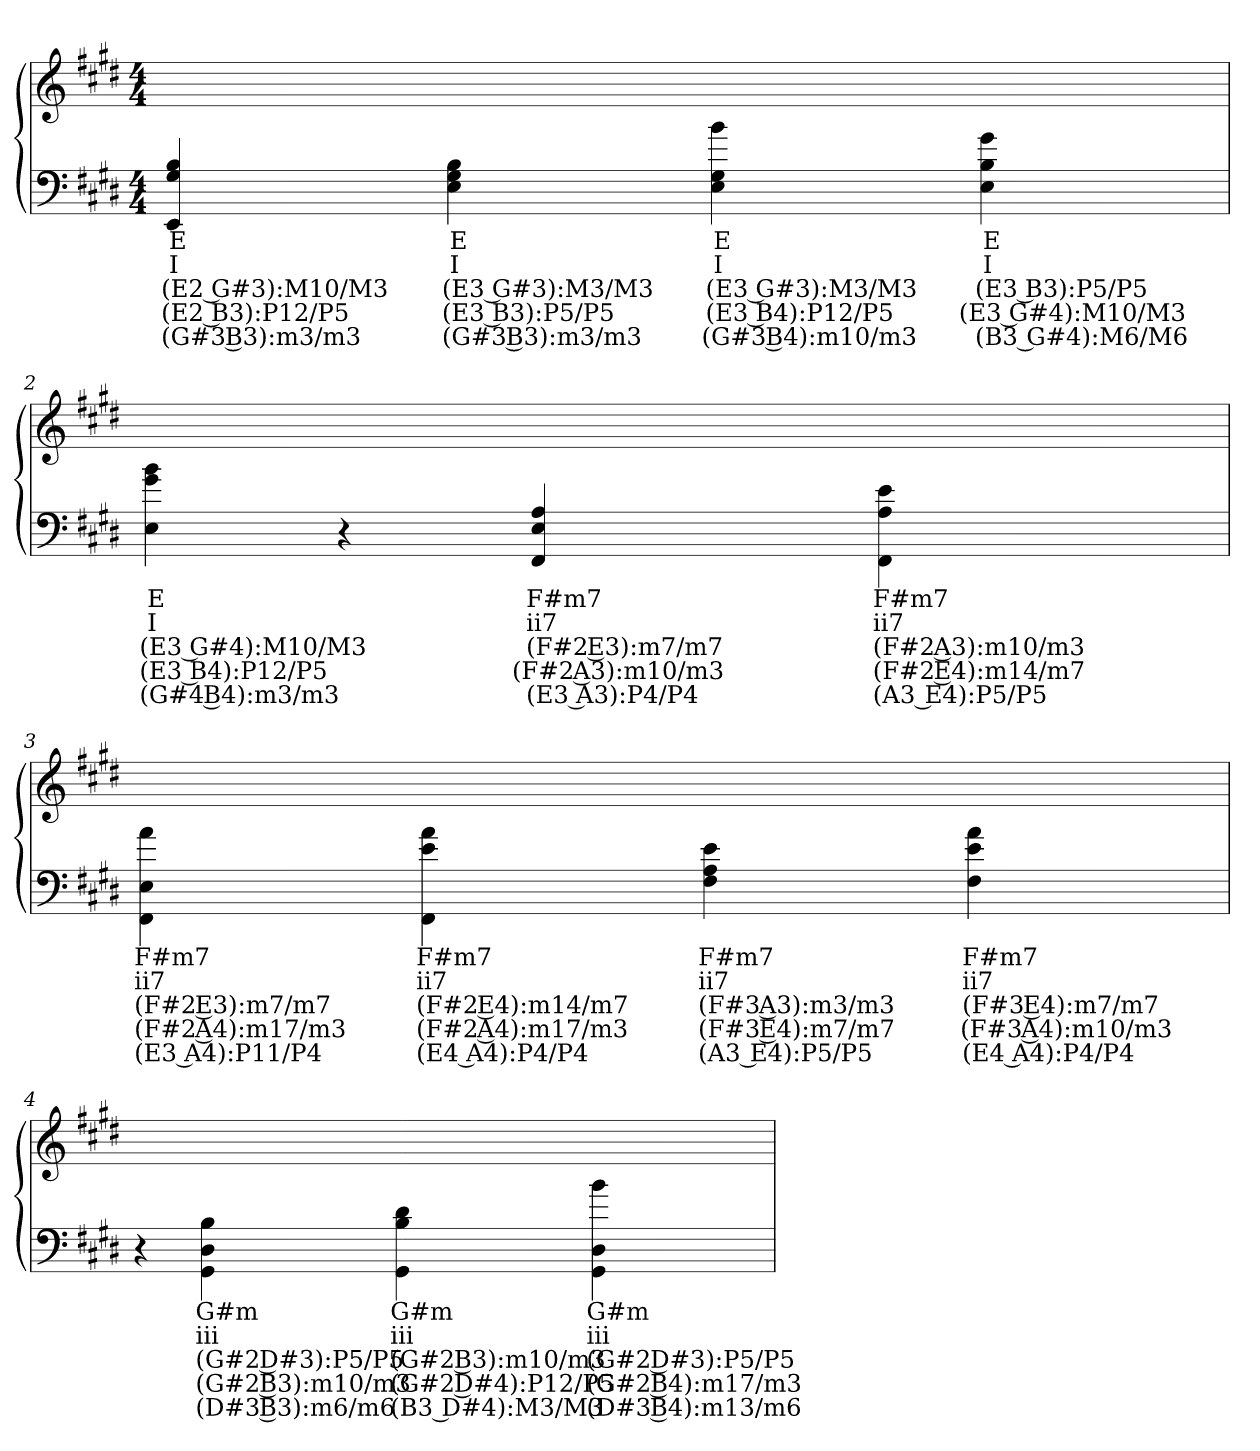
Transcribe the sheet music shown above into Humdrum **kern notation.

**kern	**text	**text	**text	**text	**text	**kern
*part2	*part2	*part2	*part2	*part2	*part2	*part1
*staff2	*staff2	*staff2	*staff2	*staff2	*staff2	*staff1
*clefF4	*	*	*	*	*	*clefG2
*k[f#c#g#d#]	*	*	*	*	*	*k[f#c#g#d#]
*E:	*	*	*	*	*	*E:
*M4/4	*	*	*	*	*	*M4/4
*MM60	*	*	*	*	*	*MM60
=1	=1	=1	=1	=1	=1	=1
4EE 4G# 4B	E	I	(E2 G#3):M10/M3	(E2 B3):P12/P5	(G#3 B3):m3/m3	1ryy
4E 4G# 4B	E	I	(E3 G#3):M3/M3	(E3 B3):P5/P5	(G#3 B3):m3/m3	.
4E 4G# 4b	E	I	(E3 G#3):M3/M3	(E3 B4):P12/P5	(G#3 B4):m10/m3	.
4E 4B 4g#	E	I	(E3 B3):P5/P5	(E3 G#4):M10/M3	(B3 G#4):M6/M6	.
=2	=2	=2	=2	=2	=2	=2
4E 4g# 4b	E	I	(E3 G#4):M10/M3	(E3 B4):P12/P5	(G#4 B4):m3/m3	1ryy
4r	.	.	.	.	.	.
4FF# 4E 4A	F#m7	ii7	(F#2 E3):m7/m7	(F#2 A3):m10/m3	(E3 A3):P4/P4	.
4FF# 4A 4e	F#m7	ii7	(F#2 A3):m10/m3	(F#2 E4):m14/m7	(A3 E4):P5/P5	.
=3	=3	=3	=3	=3	=3	=3
4FF# 4E 4a	F#m7	ii7	(F#2 E3):m7/m7	(F#2 A4):m17/m3	(E3 A4):P11/P4	1ryy
4FF# 4e 4a	F#m7	ii7	(F#2 E4):m14/m7	(F#2 A4):m17/m3	(E4 A4):P4/P4	.
4F# 4A 4e	F#m7	ii7	(F#3 A3):m3/m3	(F#3 E4):m7/m7	(A3 E4):P5/P5	.
4F# 4e 4a	F#m7	ii7	(F#3 E4):m7/m7	(F#3 A4):m10/m3	(E4 A4):P4/P4	.
=4	=4	=4	=4	=4	=4	=4
4r	.	.	.	.	.	1ryy
4GG# 4D# 4B	G#m	iii	(G#2 D#3):P5/P5	(G#2 B3):m10/m3	(D#3 B3):m6/m6	.
4GG# 4B 4d#	G#m	iii	(G#2 B3):m10/m3	(G#2 D#4):P12/P5	(B3 D#4):M3/M3	.
4GG# 4D# 4b	G#m	iii	(G#2 D#3):P5/P5	(G#2 B4):m17/m3	(D#3 B4):m13/m6	.
=	=	=	=	=	=	=
*-	*-	*-	*-	*-	*-	*-
